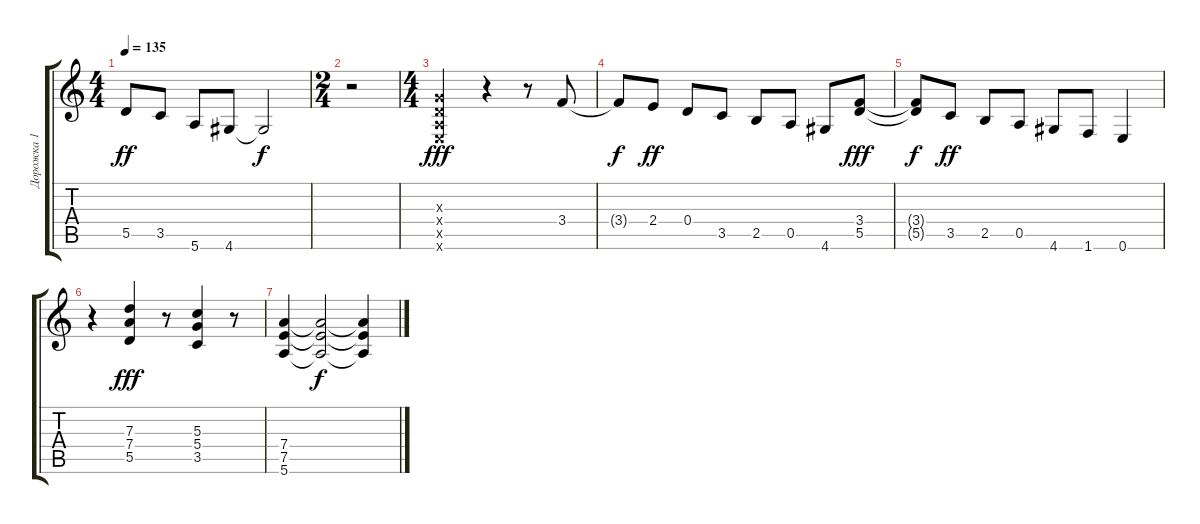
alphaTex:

\track ("Дорожка 1" "Дорожка 1") {instrument distortionguitar}
\staff {score tabs}
\tuning (E4 B3 G3 D3 A2 E2) {hide}
\ts (4 4)
\tempo 135
\clef g2
\ks c
5.5.8{dy ff} 3.5.8 5.6.8 4.6.8 4.6{t}.2{dy f} |
\ts (2 4)
r.2 |
\ts (4 4)
(0.3{x} 0.4{x} 0.5{x} 0.6{x}).2{dy fff} r.4 r.8 3.4.8{balance 8} |
3.4{t}.8{dy f} 2.4.8{dy ff} 0.4.8 3.5.8 2.5.8 0.5.8 4.6.8 (3.4 5.5).8{dy fff} |
(3.4{t} 5.5{t}).8{dy f} 3.5.8{dy ff} 2.5.8 0.5.8 4.6.8 1.6.8 0.6.4 |
r.4 (7.3 7.4 5.5).4{dy fff balance 8} r.8 (5.3 5.4 3.5).4 r.8 |
(7.4 7.5 5.6).4 (7.4{t} 7.5{t} 5.6{t}).2{dy f} (7.4{t} 7.5{t} 5.6{t}).4
